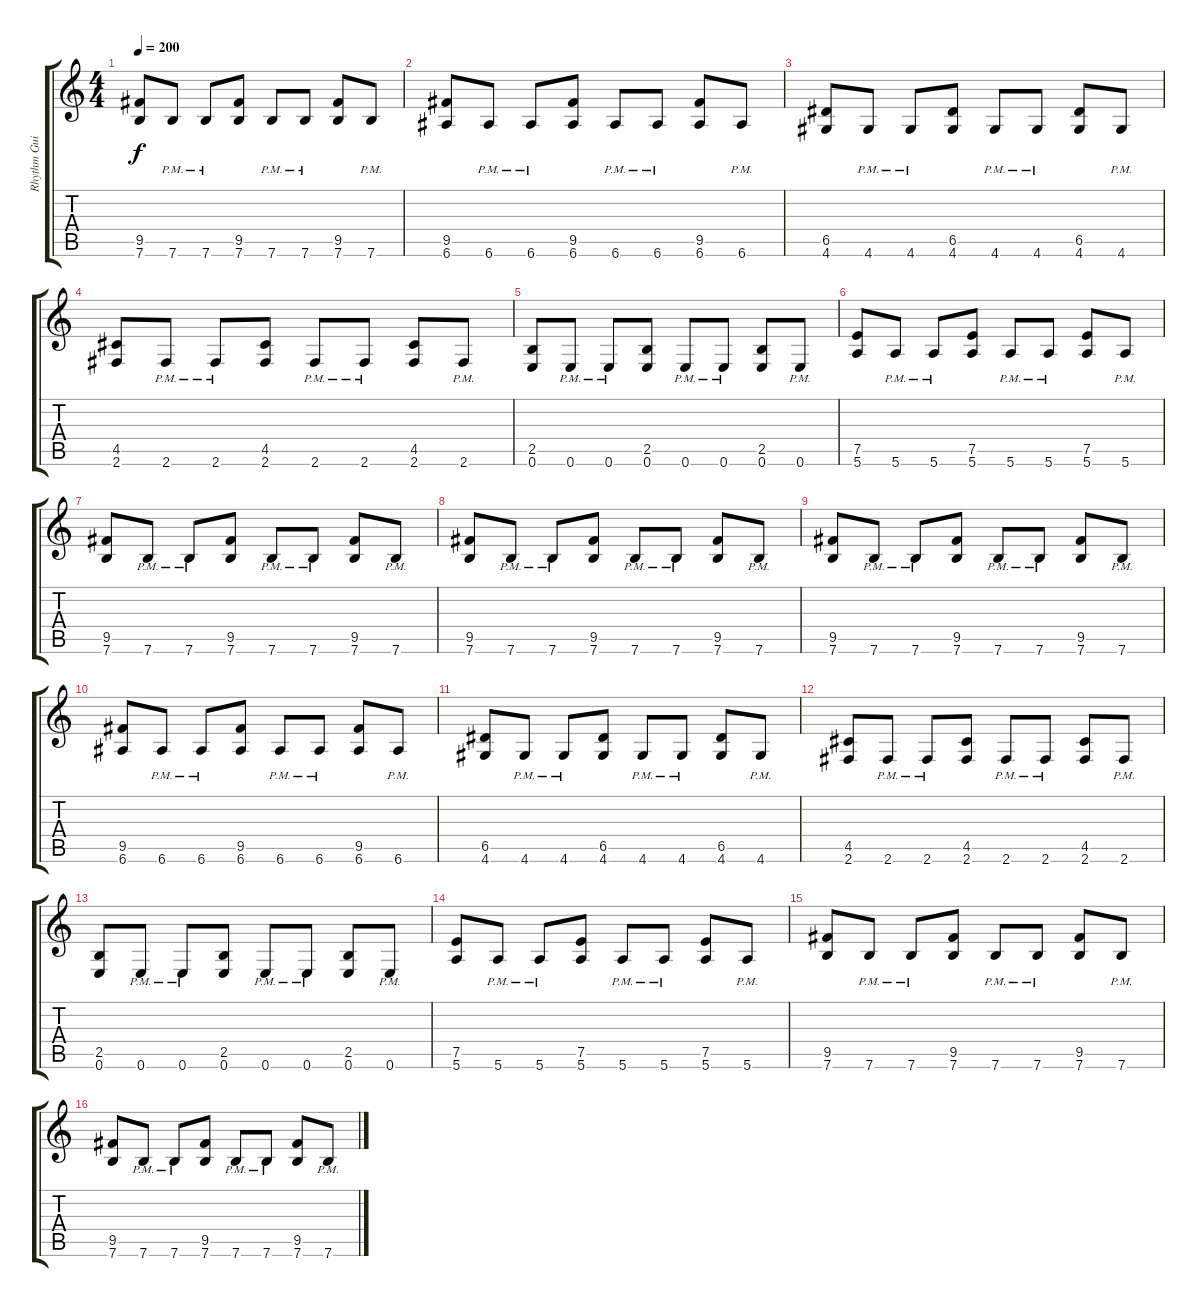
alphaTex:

\track ("Rhythm Guitar" "Rhythm Gui") {instrument distortionguitar}
\staff {score tabs}
\tuning (E4 B3 G3 D3 A2 E2) {hide}
\ts (4 4)
\tempo 200
\clef g2
\ks c
(9.5 7.6).8{dy f instrument distortionguitar} 7.6{pm}.8 7.6{pm}.8 (9.5 7.6).8 7.6{pm}.8 7.6{pm}.8 (9.5 7.6).8 7.6{pm}.8 |
(9.5 6.6).8 6.6{pm}.8 6.6{pm}.8 (9.5 6.6).8 6.6{pm}.8 6.6{pm}.8 (9.5 6.6).8 6.6{pm}.8 |
(6.5 4.6).8 4.6{pm}.8 4.6{pm}.8 (6.5 4.6).8 4.6{pm}.8 4.6{pm}.8 (6.5 4.6).8 4.6{pm}.8 |
(4.5 2.6).8 2.6{pm}.8 2.6{pm}.8 (4.5 2.6).8 2.6{pm}.8 2.6{pm}.8 (4.5 2.6).8 2.6{pm}.8 |
(2.5 0.6).8 0.6{pm}.8 0.6{pm}.8 (2.5 0.6).8 0.6{pm}.8 0.6{pm}.8 (2.5 0.6).8 0.6{pm}.8 |
(7.5 5.6).8 5.6{pm}.8 5.6{pm}.8 (7.5 5.6).8 5.6{pm}.8 5.6{pm}.8 (7.5 5.6).8 5.6{pm}.8 |
(9.5 7.6).8 7.6{pm}.8 7.6{pm}.8 (9.5 7.6).8 7.6{pm}.8 7.6{pm}.8 (9.5 7.6).8 7.6{pm}.8 |
(9.5 7.6).8 7.6{pm}.8 7.6{pm}.8 (9.5 7.6).8 7.6{pm}.8 7.6{pm}.8 (9.5 7.6).8 7.6{pm}.8 |
(9.5 7.6).8 7.6{pm}.8 7.6{pm}.8 (9.5 7.6).8 7.6{pm}.8 7.6{pm}.8 (9.5 7.6).8 7.6{pm}.8 |
(9.5 6.6).8 6.6{pm}.8 6.6{pm}.8 (9.5 6.6).8 6.6{pm}.8 6.6{pm}.8 (9.5 6.6).8 6.6{pm}.8 |
(6.5 4.6).8 4.6{pm}.8 4.6{pm}.8 (6.5 4.6).8 4.6{pm}.8 4.6{pm}.8 (6.5 4.6).8 4.6{pm}.8 |
(4.5 2.6).8 2.6{pm}.8 2.6{pm}.8 (4.5 2.6).8 2.6{pm}.8 2.6{pm}.8 (4.5 2.6).8 2.6{pm}.8 |
(2.5 0.6).8 0.6{pm}.8 0.6{pm}.8 (2.5 0.6).8 0.6{pm}.8 0.6{pm}.8 (2.5 0.6).8 0.6{pm}.8 |
(7.5 5.6).8 5.6{pm}.8 5.6{pm}.8 (7.5 5.6).8 5.6{pm}.8 5.6{pm}.8 (7.5 5.6).8 5.6{pm}.8 |
(9.5 7.6).8 7.6{pm}.8 7.6{pm}.8 (9.5 7.6).8 7.6{pm}.8 7.6{pm}.8 (9.5 7.6).8 7.6{pm}.8 |
(9.5 7.6).8 7.6{pm}.8 7.6{pm}.8 (9.5 7.6).8 7.6{pm}.8 7.6{pm}.8 (9.5 7.6).8 7.6{pm}.8
